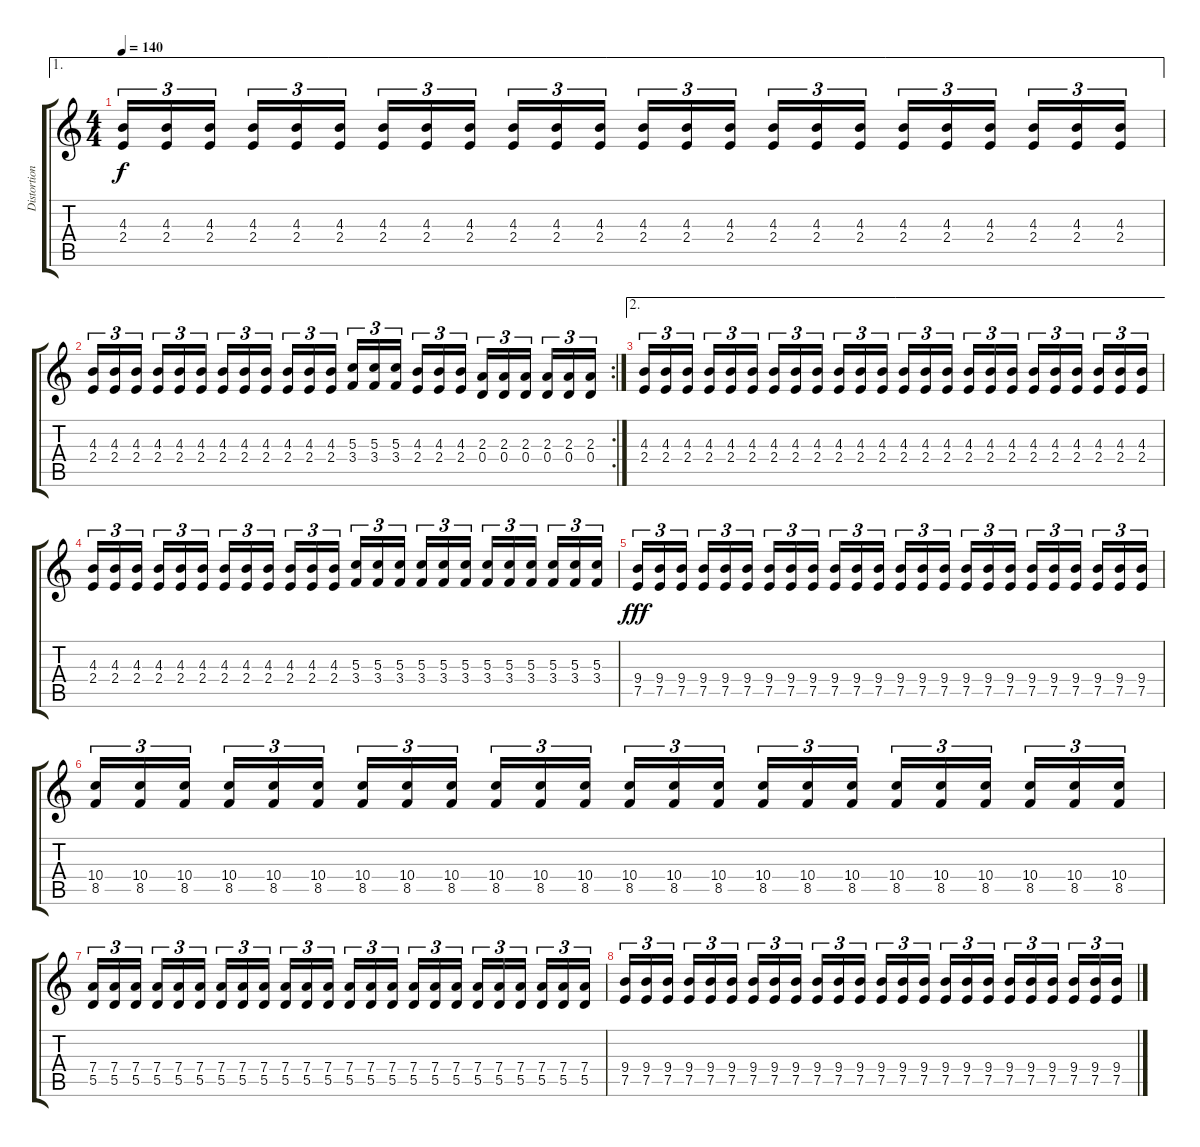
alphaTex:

\track ("Distortion guitar 2" "Distortion") {instrument distortionguitar}
\staff {score tabs}
\tuning (E4 B3 G3 D3 A2 E2) {hide}
\ae 1
\ts (4 4)
\tempo 140
\clef g2
\ks c
(4.3 2.4).16{tu (3 2) dy f} (4.3 2.4).16{tu (3 2)} (4.3 2.4).16{tu (3 2)} (4.3 2.4).16{tu (3 2)} (4.3 2.4).16{tu (3 2)} (4.3 2.4).16{tu (3 2)} (4.3 2.4).16{tu (3 2)} (4.3 2.4).16{tu (3 2)} (4.3 2.4).16{tu (3 2)} (4.3 2.4).16{tu (3 2)} (4.3 2.4).16{tu (3 2)} (4.3 2.4).16{tu (3 2)} (4.3 2.4).16{tu (3 2)} (4.3 2.4).16{tu (3 2)} (4.3 2.4).16{tu (3 2)} (4.3 2.4).16{tu (3 2)} (4.3 2.4).16{tu (3 2)} (4.3 2.4).16{tu (3 2)} (4.3 2.4).16{tu (3 2)} (4.3 2.4).16{tu (3 2)} (4.3 2.4).16{tu (3 2)} (4.3 2.4).16{tu (3 2)} (4.3 2.4).16{tu (3 2)} (4.3 2.4).16{tu (3 2)} |
\rc 2
(4.3 2.4).16{tu (3 2)} (4.3 2.4).16{tu (3 2)} (4.3 2.4).16{tu (3 2)} (4.3 2.4).16{tu (3 2)} (4.3 2.4).16{tu (3 2)} (4.3 2.4).16{tu (3 2)} (4.3 2.4).16{tu (3 2)} (4.3 2.4).16{tu (3 2)} (4.3 2.4).16{tu (3 2)} (4.3 2.4).16{tu (3 2)} (4.3 2.4).16{tu (3 2)} (4.3 2.4).16{tu (3 2)} (5.3 3.4).16{tu (3 2)} (5.3 3.4).16{tu (3 2)} (5.3 3.4).16{tu (3 2)} (4.3 2.4).16{tu (3 2)} (4.3 2.4).16{tu (3 2)} (4.3 2.4).16{tu (3 2)} (2.3 0.4).16{tu (3 2)} (2.3 0.4).16{tu (3 2)} (2.3 0.4).16{tu (3 2)} (2.3 0.4).16{tu (3 2)} (2.3 0.4).16{tu (3 2)} (2.3 0.4).16{tu (3 2)} |
\ae 2
(4.3 2.4).16{tu (3 2)} (4.3 2.4).16{tu (3 2)} (4.3 2.4).16{tu (3 2)} (4.3 2.4).16{tu (3 2)} (4.3 2.4).16{tu (3 2)} (4.3 2.4).16{tu (3 2)} (4.3 2.4).16{tu (3 2)} (4.3 2.4).16{tu (3 2)} (4.3 2.4).16{tu (3 2)} (4.3 2.4).16{tu (3 2)} (4.3 2.4).16{tu (3 2)} (4.3 2.4).16{tu (3 2)} (4.3 2.4).16{tu (3 2)} (4.3 2.4).16{tu (3 2)} (4.3 2.4).16{tu (3 2)} (4.3 2.4).16{tu (3 2)} (4.3 2.4).16{tu (3 2)} (4.3 2.4).16{tu (3 2)} (4.3 2.4).16{tu (3 2)} (4.3 2.4).16{tu (3 2)} (4.3 2.4).16{tu (3 2)} (4.3 2.4).16{tu (3 2)} (4.3 2.4).16{tu (3 2)} (4.3 2.4).16{tu (3 2)} |
(4.3 2.4).16{tu (3 2)} (4.3 2.4).16{tu (3 2)} (4.3 2.4).16{tu (3 2)} (4.3 2.4).16{tu (3 2)} (4.3 2.4).16{tu (3 2)} (4.3 2.4).16{tu (3 2)} (4.3 2.4).16{tu (3 2)} (4.3 2.4).16{tu (3 2)} (4.3 2.4).16{tu (3 2)} (4.3 2.4).16{tu (3 2)} (4.3 2.4).16{tu (3 2)} (4.3 2.4).16{tu (3 2)} (5.3 3.4).16{tu (3 2)} (5.3 3.4).16{tu (3 2)} (5.3 3.4).16{tu (3 2)} (5.3 3.4).16{tu (3 2)} (5.3 3.4).16{tu (3 2)} (5.3 3.4).16{tu (3 2)} (5.3 3.4).16{tu (3 2)} (5.3 3.4).16{tu (3 2)} (5.3 3.4).16{tu (3 2)} (5.3 3.4).16{tu (3 2)} (5.3 3.4).16{tu (3 2)} (5.3 3.4).16{tu (3 2)} |
(9.4 7.5).16{tu (3 2) dy fff} (9.4 7.5).16{tu (3 2)} (9.4 7.5).16{tu (3 2)} (9.4 7.5).16{tu (3 2)} (9.4 7.5).16{tu (3 2)} (9.4 7.5).16{tu (3 2)} (9.4 7.5).16{tu (3 2)} (9.4 7.5).16{tu (3 2)} (9.4 7.5).16{tu (3 2)} (9.4 7.5).16{tu (3 2)} (9.4 7.5).16{tu (3 2)} (9.4 7.5).16{tu (3 2)} (9.4 7.5).16{tu (3 2)} (9.4 7.5).16{tu (3 2)} (9.4 7.5).16{tu (3 2)} (9.4 7.5).16{tu (3 2)} (9.4 7.5).16{tu (3 2)} (9.4 7.5).16{tu (3 2)} (9.4 7.5).16{tu (3 2)} (9.4 7.5).16{tu (3 2)} (9.4 7.5).16{tu (3 2)} (9.4 7.5).16{tu (3 2)} (9.4 7.5).16{tu (3 2)} (9.4 7.5).16{tu (3 2)} |
(10.4 8.5).16{tu (3 2)} (10.4 8.5).16{tu (3 2)} (10.4 8.5).16{tu (3 2)} (10.4 8.5).16{tu (3 2)} (10.4 8.5).16{tu (3 2)} (10.4 8.5).16{tu (3 2)} (10.4 8.5).16{tu (3 2)} (10.4 8.5).16{tu (3 2)} (10.4 8.5).16{tu (3 2)} (10.4 8.5).16{tu (3 2)} (10.4 8.5).16{tu (3 2)} (10.4 8.5).16{tu (3 2)} (10.4 8.5).16{tu (3 2)} (10.4 8.5).16{tu (3 2)} (10.4 8.5).16{tu (3 2)} (10.4 8.5).16{tu (3 2)} (10.4 8.5).16{tu (3 2)} (10.4 8.5).16{tu (3 2)} (10.4 8.5).16{tu (3 2)} (10.4 8.5).16{tu (3 2)} (10.4 8.5).16{tu (3 2)} (10.4 8.5).16{tu (3 2)} (10.4 8.5).16{tu (3 2)} (10.4 8.5).16{tu (3 2)} |
(7.4 5.5).16{tu (3 2)} (7.4 5.5).16{tu (3 2)} (7.4 5.5).16{tu (3 2)} (7.4 5.5).16{tu (3 2)} (7.4 5.5).16{tu (3 2)} (7.4 5.5).16{tu (3 2)} (7.4 5.5).16{tu (3 2)} (7.4 5.5).16{tu (3 2)} (7.4 5.5).16{tu (3 2)} (7.4 5.5).16{tu (3 2)} (7.4 5.5).16{tu (3 2)} (7.4 5.5).16{tu (3 2)} (7.4 5.5).16{tu (3 2)} (7.4 5.5).16{tu (3 2)} (7.4 5.5).16{tu (3 2)} (7.4 5.5).16{tu (3 2)} (7.4 5.5).16{tu (3 2)} (7.4 5.5).16{tu (3 2)} (7.4 5.5).16{tu (3 2)} (7.4 5.5).16{tu (3 2)} (7.4 5.5).16{tu (3 2)} (7.4 5.5).16{tu (3 2)} (7.4 5.5).16{tu (3 2)} (7.4 5.5).16{tu (3 2)} |
(9.4 7.5).16{tu (3 2)} (9.4 7.5).16{tu (3 2)} (9.4 7.5).16{tu (3 2)} (9.4 7.5).16{tu (3 2)} (9.4 7.5).16{tu (3 2)} (9.4 7.5).16{tu (3 2)} (9.4 7.5).16{tu (3 2)} (9.4 7.5).16{tu (3 2)} (9.4 7.5).16{tu (3 2)} (9.4 7.5).16{tu (3 2)} (9.4 7.5).16{tu (3 2)} (9.4 7.5).16{tu (3 2)} (9.4 7.5).16{tu (3 2)} (9.4 7.5).16{tu (3 2)} (9.4 7.5).16{tu (3 2)} (9.4 7.5).16{tu (3 2)} (9.4 7.5).16{tu (3 2)} (9.4 7.5).16{tu (3 2)} (9.4 7.5).16{tu (3 2)} (9.4 7.5).16{tu (3 2)} (9.4 7.5).16{tu (3 2)} (9.4 7.5).16{tu (3 2)} (9.4 7.5).16{tu (3 2)} (9.4 7.5).16{tu (3 2)}
